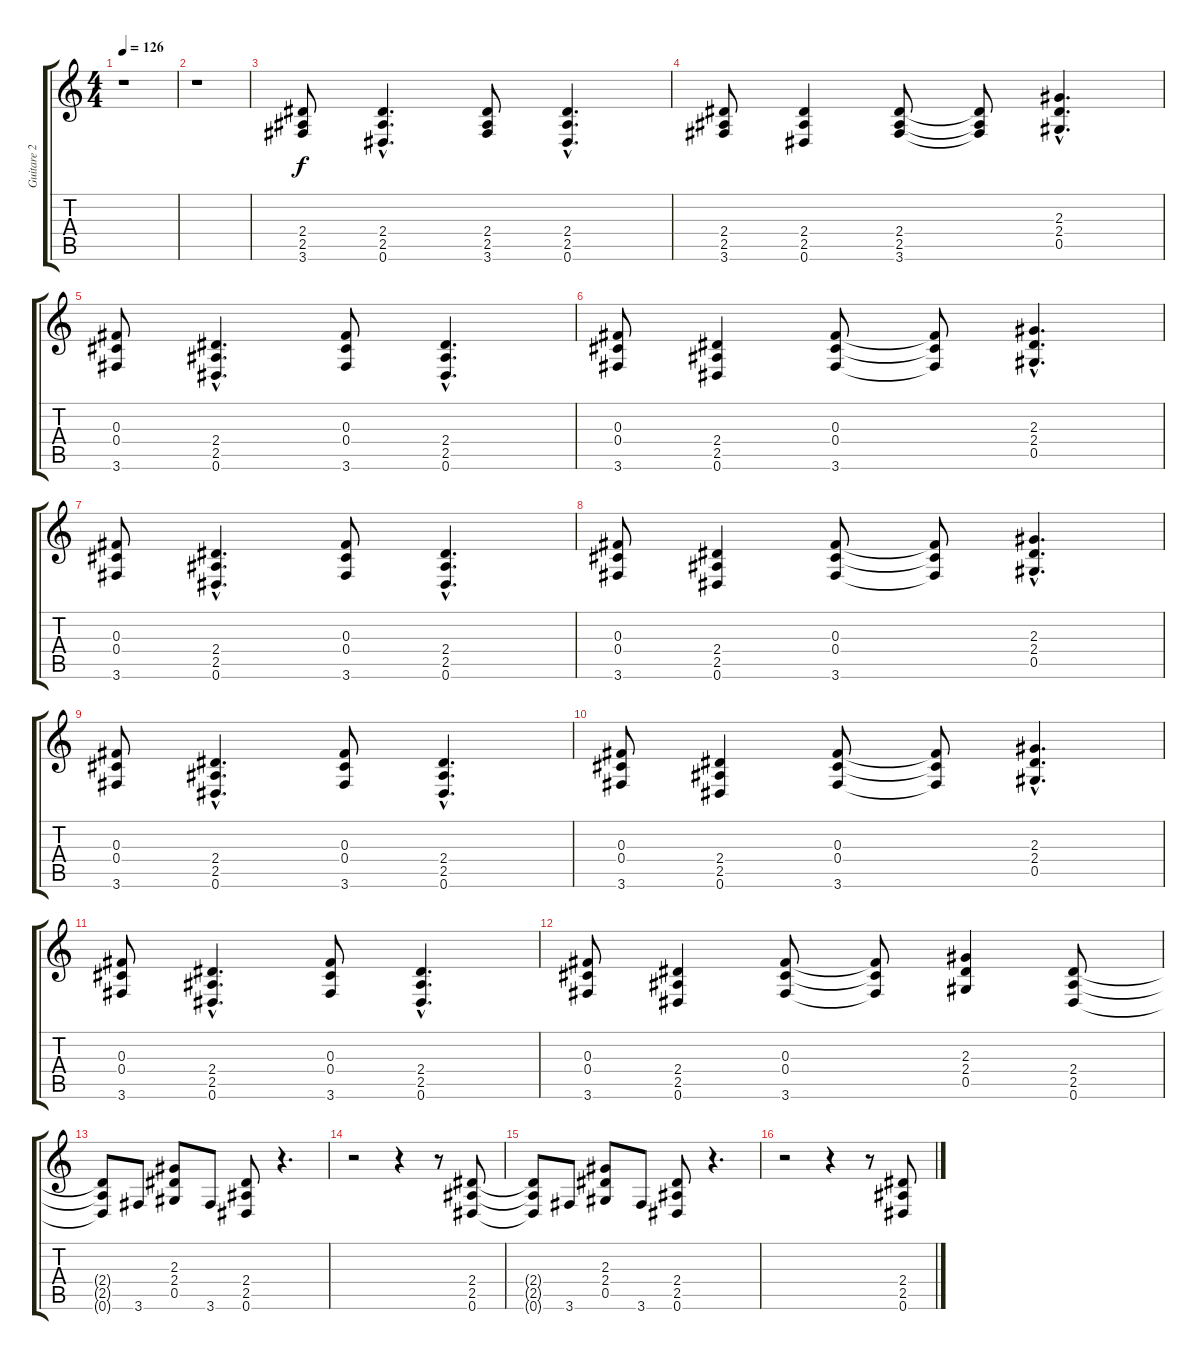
\track ("Guitare 2" "Guitare 2") {instrument distortionguitar}
\staff {score tabs}
\tuning (Eb4 Bb3 Gb3 Db3 Ab2 Eb2) {hide}
\ts (4 4)
\tempo 126
\clef g2
\ks c
r.1{dy f instrument distortionguitar} |
r.1 |
(2.4 2.5 3.6).8{instrument overdrivenguitar} (2.4{hac} 2.5{hac} 0.6{hac}).4{d} (2.4 2.5 3.6).8 (2.4{hac} 2.5{hac} 0.6{hac}).4{d} |
(2.4 2.5 3.6).8 (2.4 2.5 0.6).4 (2.4 2.5 3.6).8 (2.4{t} 2.5{t} 3.6{t}).8 (2.3{hac} 2.4{hac} 0.5{hac}).4{d} |
(0.3 0.4 3.6).8{instrument distortionguitar} (2.4{hac} 2.5{hac} 0.6{hac}).4{d} (0.3 0.4 3.6).8 (2.4{hac} 2.5{hac} 0.6{hac}).4{d} |
(0.3 0.4 3.6).8 (2.4 2.5 0.6).4 (0.3 0.4 3.6).8 (0.3{t} 0.4{t} 3.6{t}).8 (2.3{hac} 2.4{hac} 0.5{hac}).4{d} |
(0.3 0.4 3.6).8 (2.4{hac} 2.5{hac} 0.6{hac}).4{d} (0.3 0.4 3.6).8 (2.4{hac} 2.5{hac} 0.6{hac}).4{d} |
(0.3 0.4 3.6).8 (2.4 2.5 0.6).4 (0.3 0.4 3.6).8 (0.3{t} 0.4{t} 3.6{t}).8 (2.3{hac} 2.4{hac} 0.5{hac}).4{d} |
(0.3 0.4 3.6).8 (2.4{hac} 2.5{hac} 0.6{hac}).4{d} (0.3 0.4 3.6).8 (2.4{hac} 2.5{hac} 0.6{hac}).4{d} |
(0.3 0.4 3.6).8 (2.4 2.5 0.6).4 (0.3 0.4 3.6).8 (0.3{t} 0.4{t} 3.6{t}).8 (2.3{hac} 2.4{hac} 0.5{hac}).4{d} |
(0.3 0.4 3.6).8 (2.4{hac} 2.5{hac} 0.6{hac}).4{d} (0.3 0.4 3.6).8 (2.4{hac} 2.5{hac} 0.6{hac}).4{d} |
(0.3 0.4 3.6).8 (2.4 2.5 0.6).4 (0.3 0.4 3.6).8 (0.3{t} 0.4{t} 3.6{t}).8 (2.3 2.4 0.5).4 (2.4 2.5 0.6).8 |
(2.4{t} 2.5{t} 0.6{t}).8 3.6.8 (2.3 2.4 0.5).8 3.6.8 (2.4 2.5 0.6).8 r.4{d} |
r.2 r.4 r.8 (2.4 2.5 0.6).8 |
(2.4{t} 2.5{t} 0.6{t}).8 3.6.8 (2.3 2.4 0.5).8 3.6.8 (2.4 2.5 0.6).8 r.4{d} |
r.2 r.4 r.8 (2.4 2.5 0.6).8
